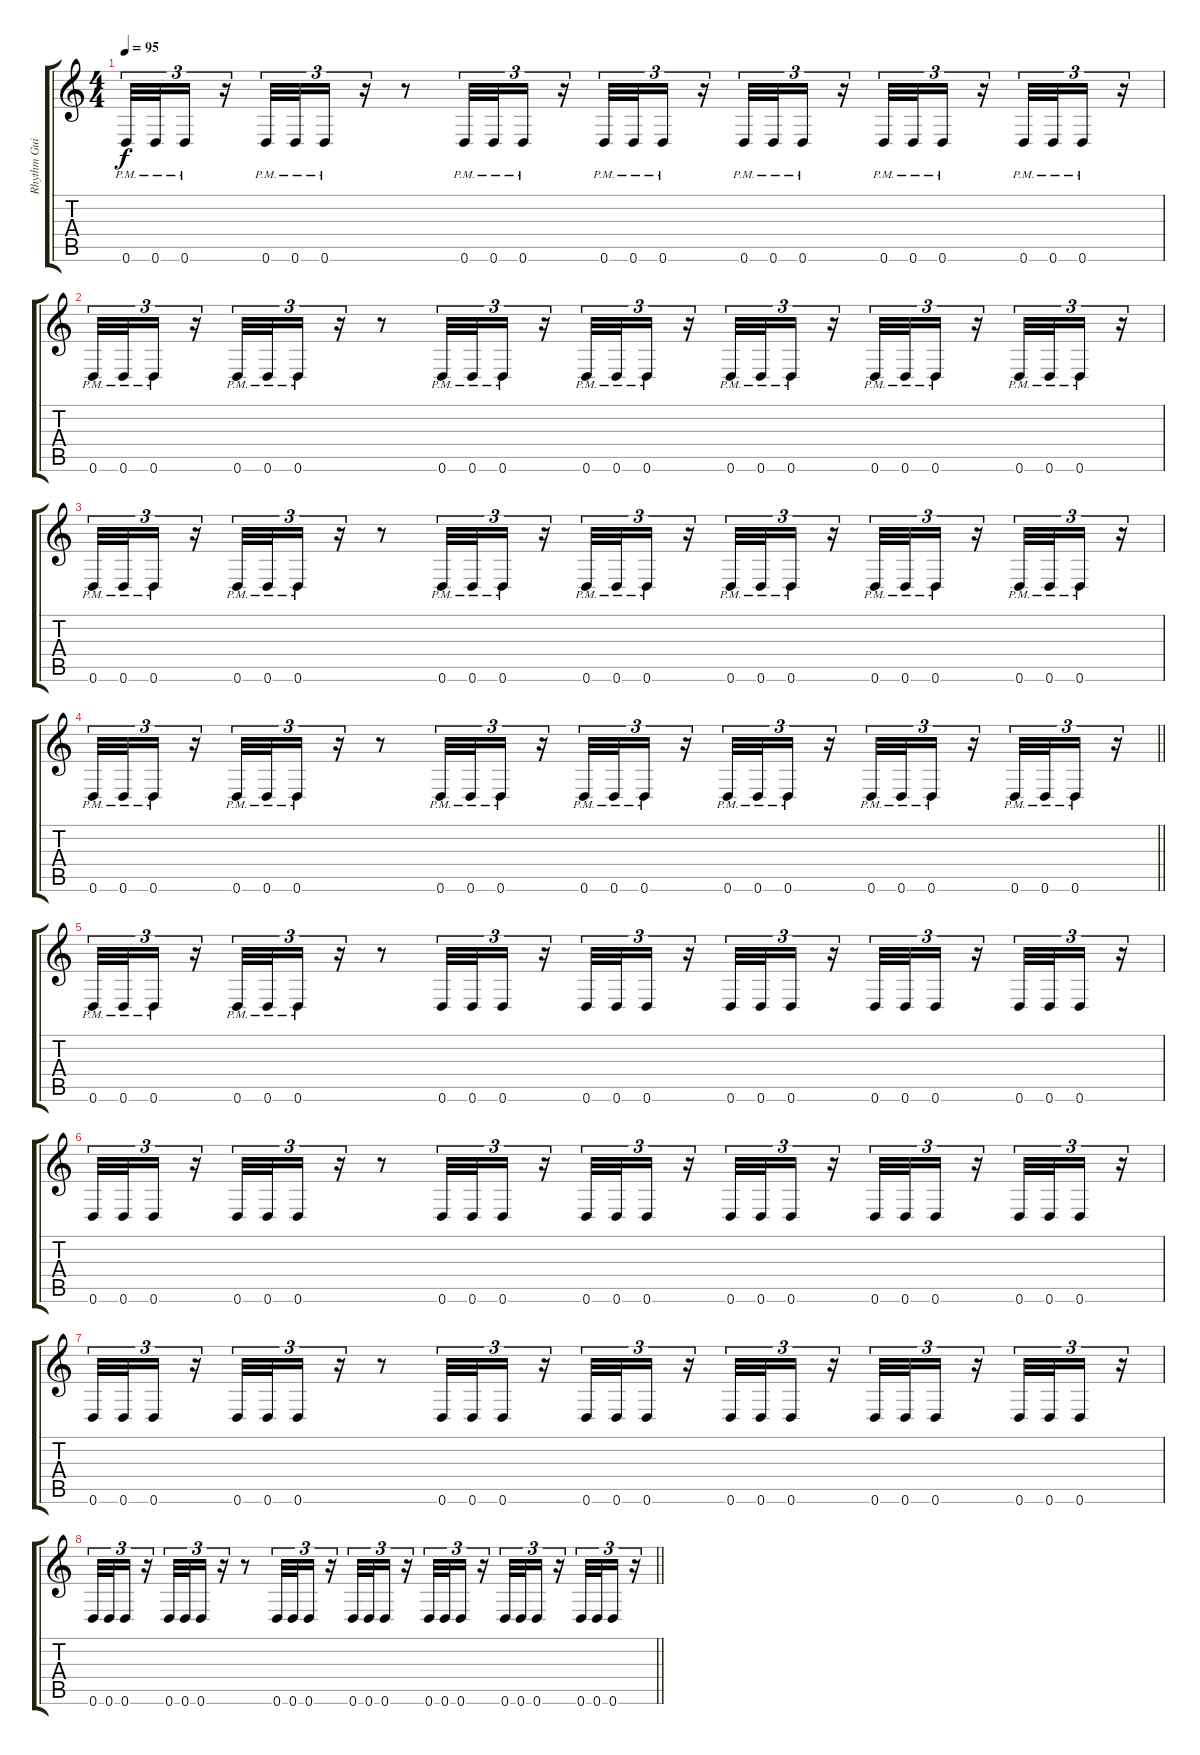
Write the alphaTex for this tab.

\track ("Rhythm Guitar - Joe Duplantier" "Rhythm Gui") {instrument overdrivenguitar}
\staff {score tabs}
\tuning (D4 A3 F3 C3 G2 D2) {hide}
\ts (4 4)
\tempo 95
\clef g2
\ks c
0.6{pm}.32{tu (3 2) dy f} 0.6{pm}.32{tu (3 2)} 0.6{pm}.16{tu (3 2)} r.16{tu (3 2)} 0.6{pm}.32{tu (3 2)} 0.6{pm}.32{tu (3 2)} 0.6{pm}.16{tu (3 2)} r.16{tu (3 2)} r.8 0.6{pm}.32{tu (3 2)} 0.6{pm}.32{tu (3 2)} 0.6{pm}.16{tu (3 2)} r.16{tu (3 2)} 0.6{pm}.32{tu (3 2)} 0.6{pm}.32{tu (3 2)} 0.6{pm}.16{tu (3 2)} r.16{tu (3 2)} 0.6{pm}.32{tu (3 2)} 0.6{pm}.32{tu (3 2)} 0.6{pm}.16{tu (3 2)} r.16{tu (3 2)} 0.6{pm}.32{tu (3 2)} 0.6{pm}.32{tu (3 2)} 0.6{pm}.16{tu (3 2)} r.16{tu (3 2)} 0.6{pm}.32{tu (3 2)} 0.6{pm}.32{tu (3 2)} 0.6{pm}.16{tu (3 2)} r.16{tu (3 2)} |
0.6{pm}.32{tu (3 2)} 0.6{pm}.32{tu (3 2)} 0.6{pm}.16{tu (3 2)} r.16{tu (3 2)} 0.6{pm}.32{tu (3 2)} 0.6{pm}.32{tu (3 2)} 0.6{pm}.16{tu (3 2)} r.16{tu (3 2)} r.8 0.6{pm}.32{tu (3 2)} 0.6{pm}.32{tu (3 2)} 0.6{pm}.16{tu (3 2)} r.16{tu (3 2)} 0.6{pm}.32{tu (3 2)} 0.6{pm}.32{tu (3 2)} 0.6{pm}.16{tu (3 2)} r.16{tu (3 2)} 0.6{pm}.32{tu (3 2)} 0.6{pm}.32{tu (3 2)} 0.6{pm}.16{tu (3 2)} r.16{tu (3 2)} 0.6{pm}.32{tu (3 2)} 0.6{pm}.32{tu (3 2)} 0.6{pm}.16{tu (3 2)} r.16{tu (3 2)} 0.6{pm}.32{tu (3 2)} 0.6{pm}.32{tu (3 2)} 0.6{pm}.16{tu (3 2)} r.16{tu (3 2)} |
0.6{pm}.32{tu (3 2)} 0.6{pm}.32{tu (3 2)} 0.6{pm}.16{tu (3 2)} r.16{tu (3 2)} 0.6{pm}.32{tu (3 2)} 0.6{pm}.32{tu (3 2)} 0.6{pm}.16{tu (3 2)} r.16{tu (3 2)} r.8 0.6{pm}.32{tu (3 2)} 0.6{pm}.32{tu (3 2)} 0.6{pm}.16{tu (3 2)} r.16{tu (3 2)} 0.6{pm}.32{tu (3 2)} 0.6{pm}.32{tu (3 2)} 0.6{pm}.16{tu (3 2)} r.16{tu (3 2)} 0.6{pm}.32{tu (3 2)} 0.6{pm}.32{tu (3 2)} 0.6{pm}.16{tu (3 2)} r.16{tu (3 2)} 0.6{pm}.32{tu (3 2)} 0.6{pm}.32{tu (3 2)} 0.6{pm}.16{tu (3 2)} r.16{tu (3 2)} 0.6{pm}.32{tu (3 2)} 0.6{pm}.32{tu (3 2)} 0.6{pm}.16{tu (3 2)} r.16{tu (3 2)} |
\barLineRight lightlight
0.6{pm}.32{tu (3 2)} 0.6{pm}.32{tu (3 2)} 0.6{pm}.16{tu (3 2)} r.16{tu (3 2)} 0.6{pm}.32{tu (3 2)} 0.6{pm}.32{tu (3 2)} 0.6{pm}.16{tu (3 2)} r.16{tu (3 2)} r.8 0.6{pm}.32{tu (3 2)} 0.6{pm}.32{tu (3 2)} 0.6{pm}.16{tu (3 2)} r.16{tu (3 2)} 0.6{pm}.32{tu (3 2)} 0.6{pm}.32{tu (3 2)} 0.6{pm}.16{tu (3 2)} r.16{tu (3 2)} 0.6{pm}.32{tu (3 2)} 0.6{pm}.32{tu (3 2)} 0.6{pm}.16{tu (3 2)} r.16{tu (3 2)} 0.6{pm}.32{tu (3 2)} 0.6{pm}.32{tu (3 2)} 0.6{pm}.16{tu (3 2)} r.16{tu (3 2)} 0.6{pm}.32{tu (3 2)} 0.6{pm}.32{tu (3 2)} 0.6{pm}.16{tu (3 2)} r.16{tu (3 2)} |
0.6{pm}.32{tu (3 2)} 0.6{pm}.32{tu (3 2)} 0.6{pm}.16{tu (3 2)} r.16{tu (3 2)} 0.6{pm}.32{tu (3 2)} 0.6{pm}.32{tu (3 2)} 0.6{pm}.16{tu (3 2)} r.16{tu (3 2)} r.8 0.6.32{tu (3 2)} 0.6.32{tu (3 2)} 0.6.16{tu (3 2)} r.16{tu (3 2)} 0.6.32{tu (3 2)} 0.6.32{tu (3 2)} 0.6.16{tu (3 2)} r.16{tu (3 2)} 0.6.32{tu (3 2)} 0.6.32{tu (3 2)} 0.6.16{tu (3 2)} r.16{tu (3 2)} 0.6.32{tu (3 2)} 0.6.32{tu (3 2)} 0.6.16{tu (3 2)} r.16{tu (3 2)} 0.6.32{tu (3 2)} 0.6.32{tu (3 2)} 0.6.16{tu (3 2)} r.16{tu (3 2)} |
0.6.32{tu (3 2)} 0.6.32{tu (3 2)} 0.6.16{tu (3 2)} r.16{tu (3 2)} 0.6.32{tu (3 2)} 0.6.32{tu (3 2)} 0.6.16{tu (3 2)} r.16{tu (3 2)} r.8 0.6.32{tu (3 2)} 0.6.32{tu (3 2)} 0.6.16{tu (3 2)} r.16{tu (3 2)} 0.6.32{tu (3 2)} 0.6.32{tu (3 2)} 0.6.16{tu (3 2)} r.16{tu (3 2)} 0.6.32{tu (3 2)} 0.6.32{tu (3 2)} 0.6.16{tu (3 2)} r.16{tu (3 2)} 0.6.32{tu (3 2)} 0.6.32{tu (3 2)} 0.6.16{tu (3 2)} r.16{tu (3 2)} 0.6.32{tu (3 2)} 0.6.32{tu (3 2)} 0.6.16{tu (3 2)} r.16{tu (3 2)} |
0.6.32{tu (3 2)} 0.6.32{tu (3 2)} 0.6.16{tu (3 2)} r.16{tu (3 2)} 0.6.32{tu (3 2)} 0.6.32{tu (3 2)} 0.6.16{tu (3 2)} r.16{tu (3 2)} r.8 0.6.32{tu (3 2)} 0.6.32{tu (3 2)} 0.6.16{tu (3 2)} r.16{tu (3 2)} 0.6.32{tu (3 2)} 0.6.32{tu (3 2)} 0.6.16{tu (3 2)} r.16{tu (3 2)} 0.6.32{tu (3 2)} 0.6.32{tu (3 2)} 0.6.16{tu (3 2)} r.16{tu (3 2)} 0.6.32{tu (3 2)} 0.6.32{tu (3 2)} 0.6.16{tu (3 2)} r.16{tu (3 2)} 0.6.32{tu (3 2)} 0.6.32{tu (3 2)} 0.6.16{tu (3 2)} r.16{tu (3 2)} |
\barLineRight lightlight
0.6.32{tu (3 2)} 0.6.32{tu (3 2)} 0.6.16{tu (3 2)} r.16{tu (3 2)} 0.6.32{tu (3 2)} 0.6.32{tu (3 2)} 0.6.16{tu (3 2)} r.16{tu (3 2)} r.8 0.6.32{tu (3 2)} 0.6.32{tu (3 2)} 0.6.16{tu (3 2)} r.16{tu (3 2)} 0.6.32{tu (3 2)} 0.6.32{tu (3 2)} 0.6.16{tu (3 2)} r.16{tu (3 2)} 0.6.32{tu (3 2)} 0.6.32{tu (3 2)} 0.6.16{tu (3 2)} r.16{tu (3 2)} 0.6.32{tu (3 2)} 0.6.32{tu (3 2)} 0.6.16{tu (3 2)} r.16{tu (3 2)} 0.6.32{tu (3 2)} 0.6.32{tu (3 2)} 0.6.16{tu (3 2)} r.16{tu (3 2)}
